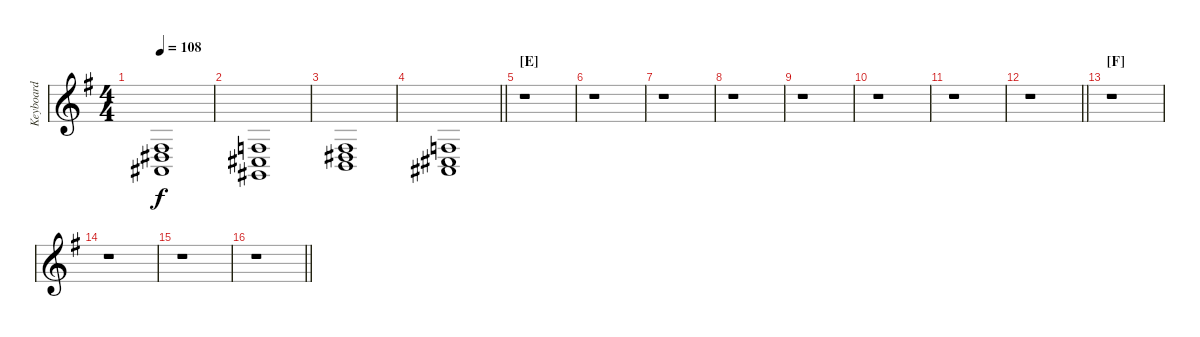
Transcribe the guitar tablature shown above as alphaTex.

\track ("Keyboard" "Keyboard") {instrument stringensemble2}
\staff {score}
\tuning (Eb4 Bb3 Gb3 Db3 Ab2 Eb2) {hide}
\ts (4 4)
\tempo 108
\clef g2
\ks g
(0.3 2.4 2.5).1{dy f} |
(0.4 0.5 14.6).1 |
(0.3 2.4 3.5).1 |
\barLineRight lightlight
(4.4 5.5 7.6).1 |
\section ("" "[E]")
r.1 |
r.1 |
r.1 |
r.1 |
r.1 |
r.1 |
r.1 |
\barLineRight lightlight
r.1 |
\section ("" "[F]")
r.1 |
r.1 |
r.1 |
\barLineRight lightlight
r.1
